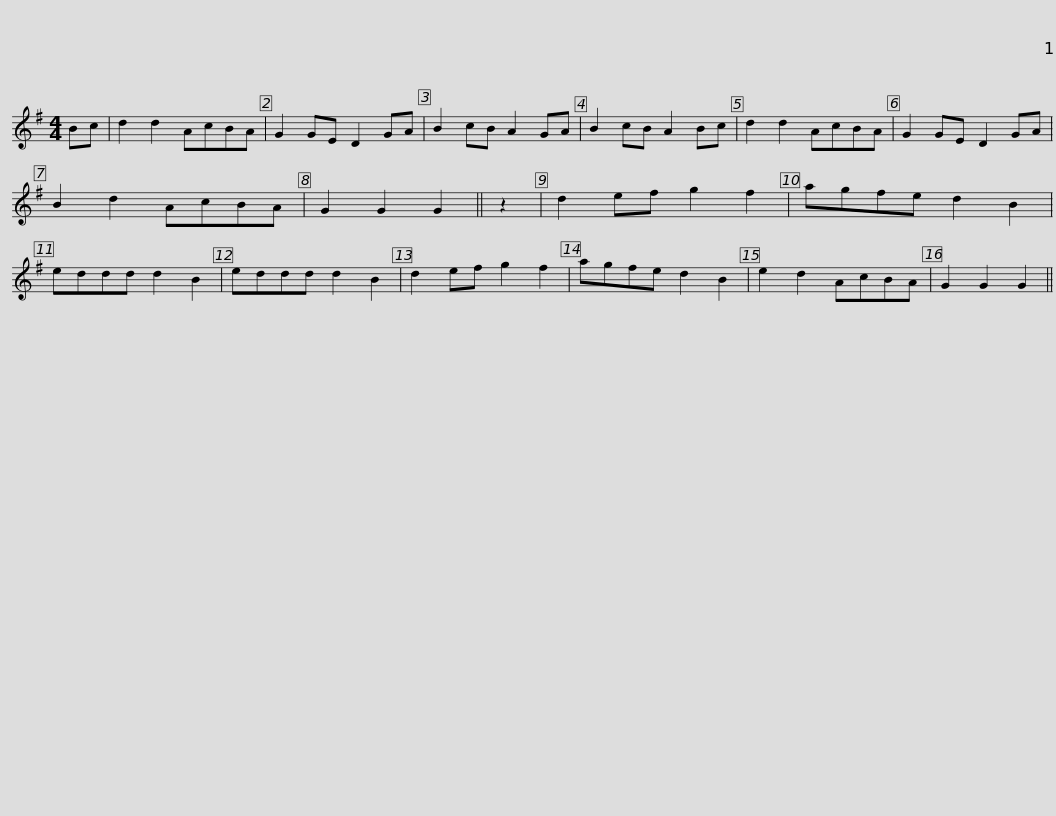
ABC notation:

X:1
L:1/8
M:4/4
I:linebreak $
K:G
V:1 treble
V:1
 Bc | d2 d2 AcBA | G2 GE D2 GA | B2 cB A2 GA | B2 cB A2 Bc | %5
 d2 d2 AcBA | G2 GE D2 GA | B2 d2 AcBA |$ G2 G2 G2 || z2 | %10
 d2 ef g2 f2 | agfe d2 B2 | eddd d2 B2 | eddd d2 B2 | d2 ef g2 f2 | %15
 agfe d2 B2 |$ e2 d2 AcBA | G2 G2 G2 || %18
